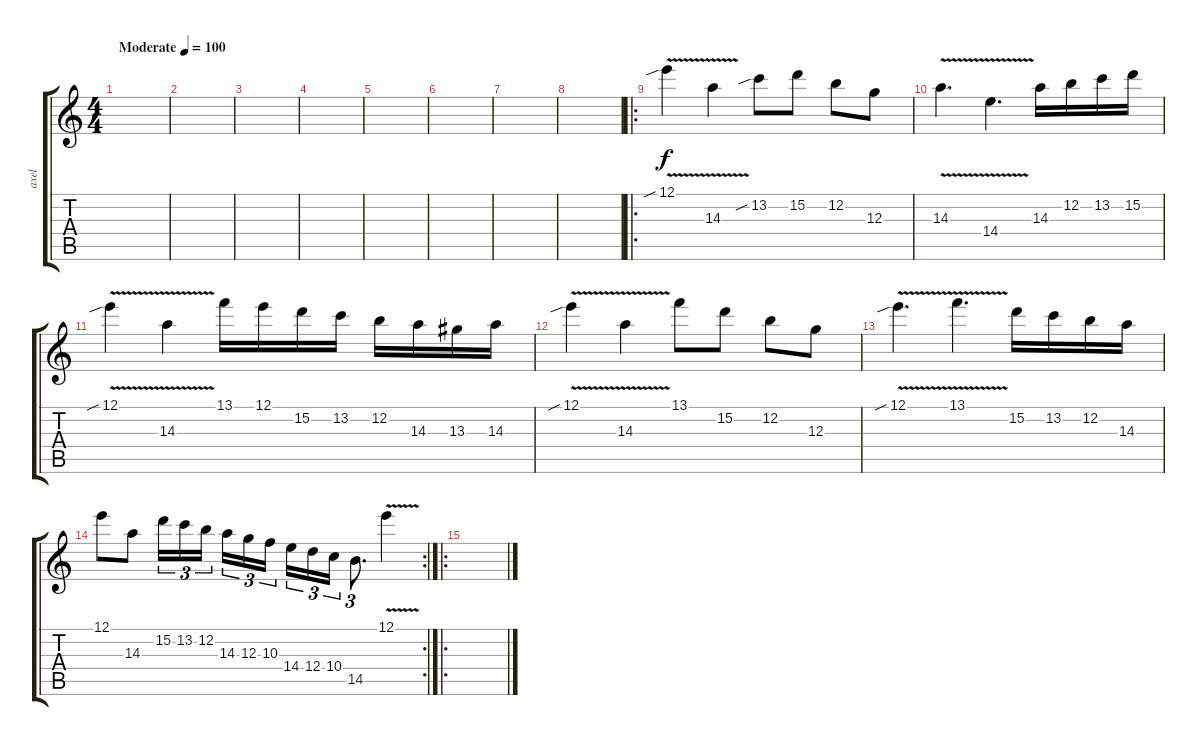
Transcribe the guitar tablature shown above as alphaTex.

\track ("axel" "axel") {instrument distortionguitar}
\staff {score tabs}
\tuning (E4 B3 G3 D3 A2 E2) {hide}
\ts (4 4)
\tempo (100 "Moderate")
\clef g2
\ks c
|
|
|
|
|
|
|
|
\ro
12.1{v sib}.4 14.3{v}.4 13.2{sib}.8 15.2.8 12.2.8 12.3.8 |
14.3{v}.4{d} 14.4{v}.4{d} 14.3.16 12.2.16 13.2.16 15.2.16 |
12.1{v sib}.4 14.3{v}.4 13.1.16 12.1.16 15.2.16 13.2.16 12.2.16 14.3.16 13.3.16 14.3.16 |
12.1{v sib}.4 14.3{v}.4 13.1.8 15.2.8 12.2.8 12.3.8 |
12.1{v sib}.4{d} 13.1{v}.4{d} 15.2.16 13.2.16 12.2.16 14.3.16 |
\rc 2
12.1.8 14.3.8 15.2.16{tu (3 2)} 13.2.16{tu (3 2)} 12.2.16{tu (3 2) beam splitsecondary} 14.3.16{tu (3 2)} 12.3.16{tu (3 2)} 10.3.16{tu (3 2)} 14.4.16{tu (3 2)} 12.4.16{tu (3 2)} 10.4.16{tu (3 2)} 14.5.8{d tu (3 2)} 12.1{v}.4 |
\ro
